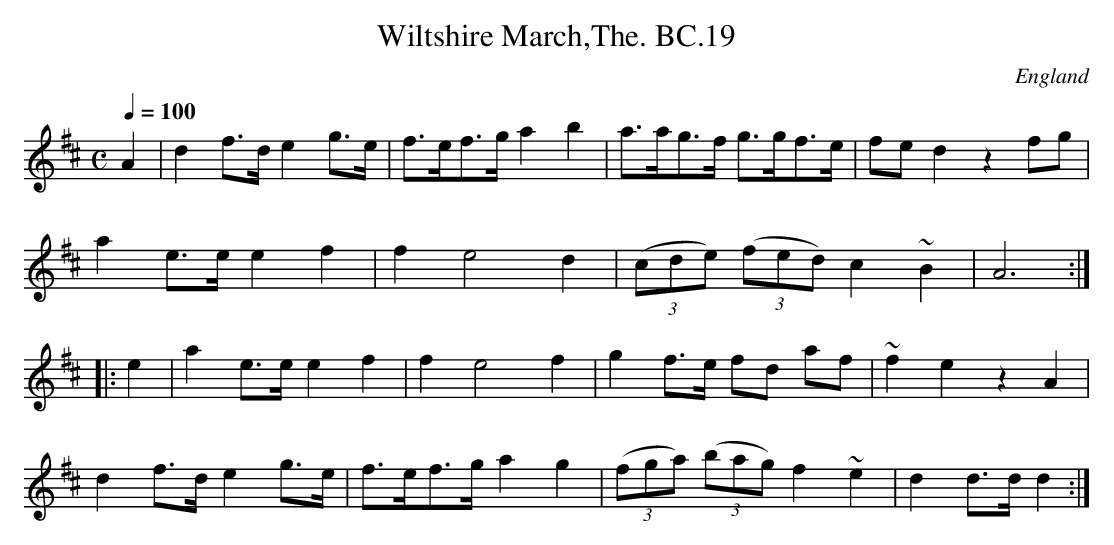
X:1
T:Wiltshire March,The. BC.19
L:1/8
M:C
O:England
Q:1/4=100
K:D
A2|d2 f>d e2 g>e|f>ef>g a2 b2|a>ag>f g>gf>e|fe d2 z2 fg|!
a2 e>ee2 f2|f2 e4 d2|((3cde) ((3fed) c2 ~ B2|A6:|!
|:e2|a2 e>e e2 f2|f2 e4 f2|g2 f>e fd af|~f2 e2 z2 A2|!
d2 f>d e2 g>e|f>ef>g a2 g2|((3fga) ((3bag) f2 ~e2|d2 d>d d2:|
